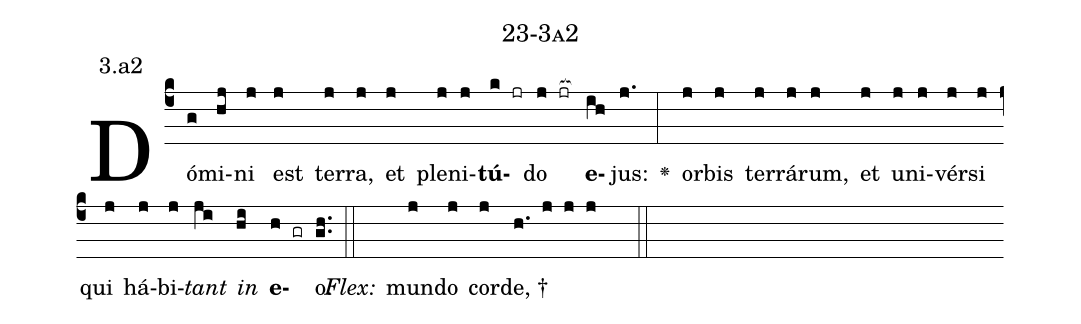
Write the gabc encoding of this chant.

name: 23-3a2;
annotation: 3.a2;
%%
(c4)Dó(g)mi(hj)ni(j) est(j) ter(j)ra,(j) et(j) ple(j)ni(j)<b>tú</b>(k jr)do(j jr[ocb:1{]) <b>e</b>(ih[ocb:0}])jus:(j.) <v>\greheightstar</v>(:) or(j)bis(j) ter(j)rá(j)rum,(j) et(j) u(j)ni(j)vér(j)si(j) qui(j) há(j)bi(j)<i>tant</i>(ji) <i>in</i>(hi) <b>e</b>(h gr)o.(gh..) (::)
<i>Flex:</i>()  mun(j)do(j) cor(j)de, †(h. j j j  ::)

%E(j) u(j) o(ji) u(hi) a(h) e.(gh..) (::)
